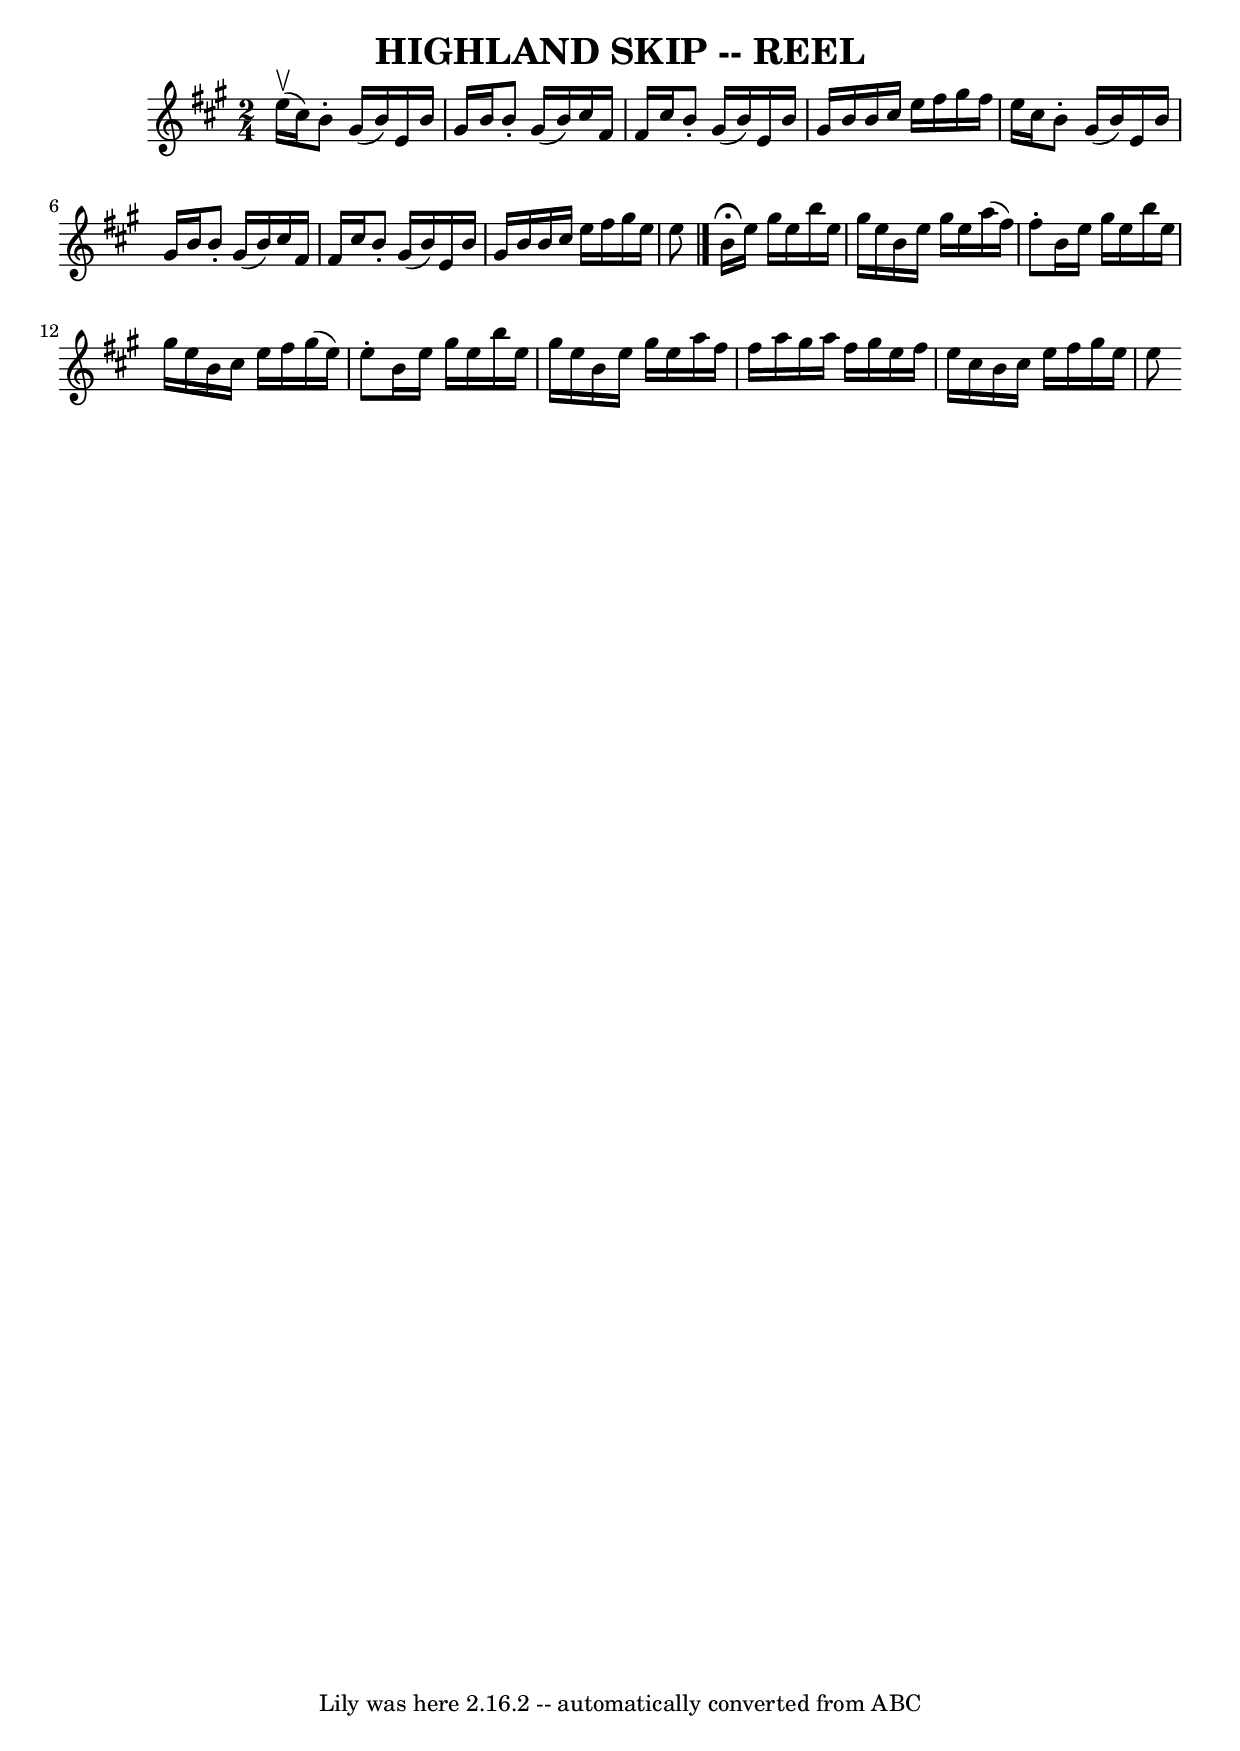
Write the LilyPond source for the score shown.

\version "2.16.2"
\include "Mammoth.ily"
\header {
  %% book = "Ryan's Mammoth Collection of Fiddle Tunes"
  crossRefNumber = "1"
  footnotes = ""
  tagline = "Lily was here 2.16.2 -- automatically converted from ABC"
  title = "HIGHLAND SKIP -- REEL"

}
voicedefault =  {


  \time 2/4 
  \key e \mixolydian
  e''16 (^\upbow cis''16)   |
  
  b'8-. gis'16 (b'16) e'16 b'16 gis'16 b'16    |
  b'8-. gis'16 (b'16) cis''16 fis'16 fis'16 cis''16    |
  
  b'8-. gis'16 (b'16) e'16 b'16 gis'16 b'16    |
  
  b'16 cis''16 e''16 fis''16 gis''16 fis''16 e''16 cis''16    |
  b'8-. gis'16 (b'16) e'16 b'16 gis'16 b'16     |
  b'8-. gis'16 (b'16) cis''16 fis'16 fis'16    
  cis''16    |
  b'8-. gis'16 (b'16) e'16 b'16 gis'16    
  b'16    |
  b'16 cis''16 e''16 fis''16 gis''16 e''16    
  e''8    \bar "|." b'16^\fermata e''16 gis''16 e''16 b''16    
  e''16 gis''16 e''16    |
  b'16 e''16 gis''16 e''16    
  a''16 (fis''16) fis''8-.   |
  b'16 e''16 gis''16    
  e''16 b''16 e''16 gis''16 e''16    |
  b'16 cis''16    
  e''16 fis''16 gis''16 (e''16) e''8-.   |
  b'16    
  e''16 gis''16 e''16 b''16 e''16 gis''16 e''16    |
  
  b'16 e''16 gis''16 e''16 a''16 fis''16 fis''16 a''16     |
  gis''16 a''16 fis''16 gis''16 e''16 fis''16 e''16  
  cis''16    |
  b'16 cis''16 e''16 fis''16 gis''16 e''16 
  e''8    

}

\score{
  <<

    \context Staff="default"
    {
      \voicedefault 
      
    }

  >>
  \layout {
    
  }
  \midi {
  }

}
